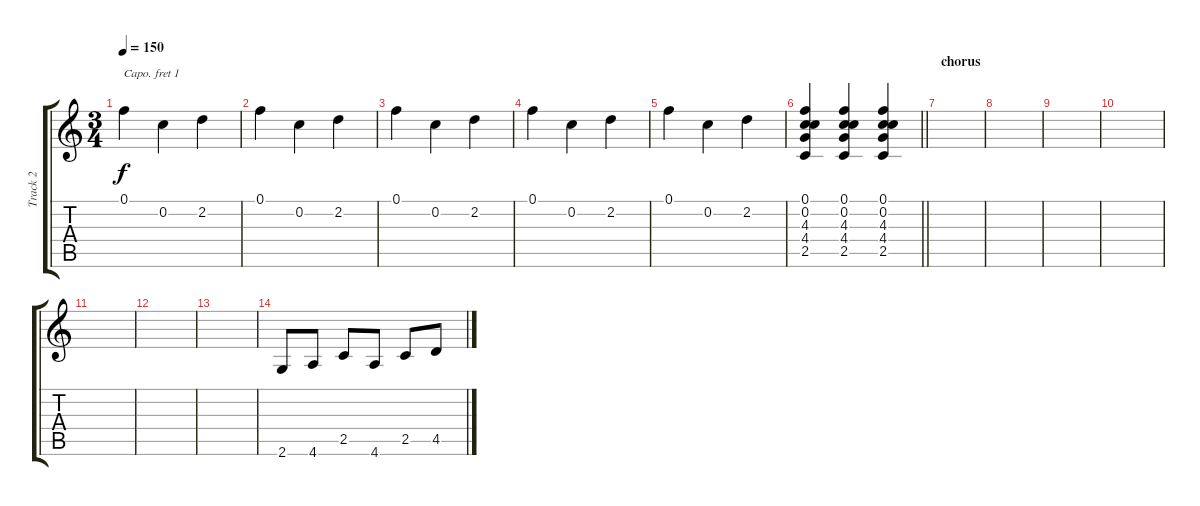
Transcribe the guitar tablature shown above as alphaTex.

\track ("Track 2" "Track 2") {instrument distortionguitar}
\staff {score tabs}
\capo 1
\tuning (E4 B3 G3 D3 A2 E2) {hide}
\ts (3 4)
\tempo 150
\clef g2
\ks c
0.1.4{dy f} 0.2.4 2.2.4 |
0.1.4 0.2.4 2.2.4 |
0.1.4 0.2.4 2.2.4 |
0.1.4 0.2.4 2.2.4 |
0.1.4 0.2.4 2.2.4 |
\barLineRight lightlight
(0.1 0.2 4.3 4.4 2.5).4 (0.1 0.2 4.3 4.4 2.5).4 (0.1 0.2 4.3 4.4 2.5).4 |
\section ("" "chorus")
|
|
|
|
|
|
|
2.6.8 4.6.8 2.5.8 4.6.8 2.5.8 4.5.8
